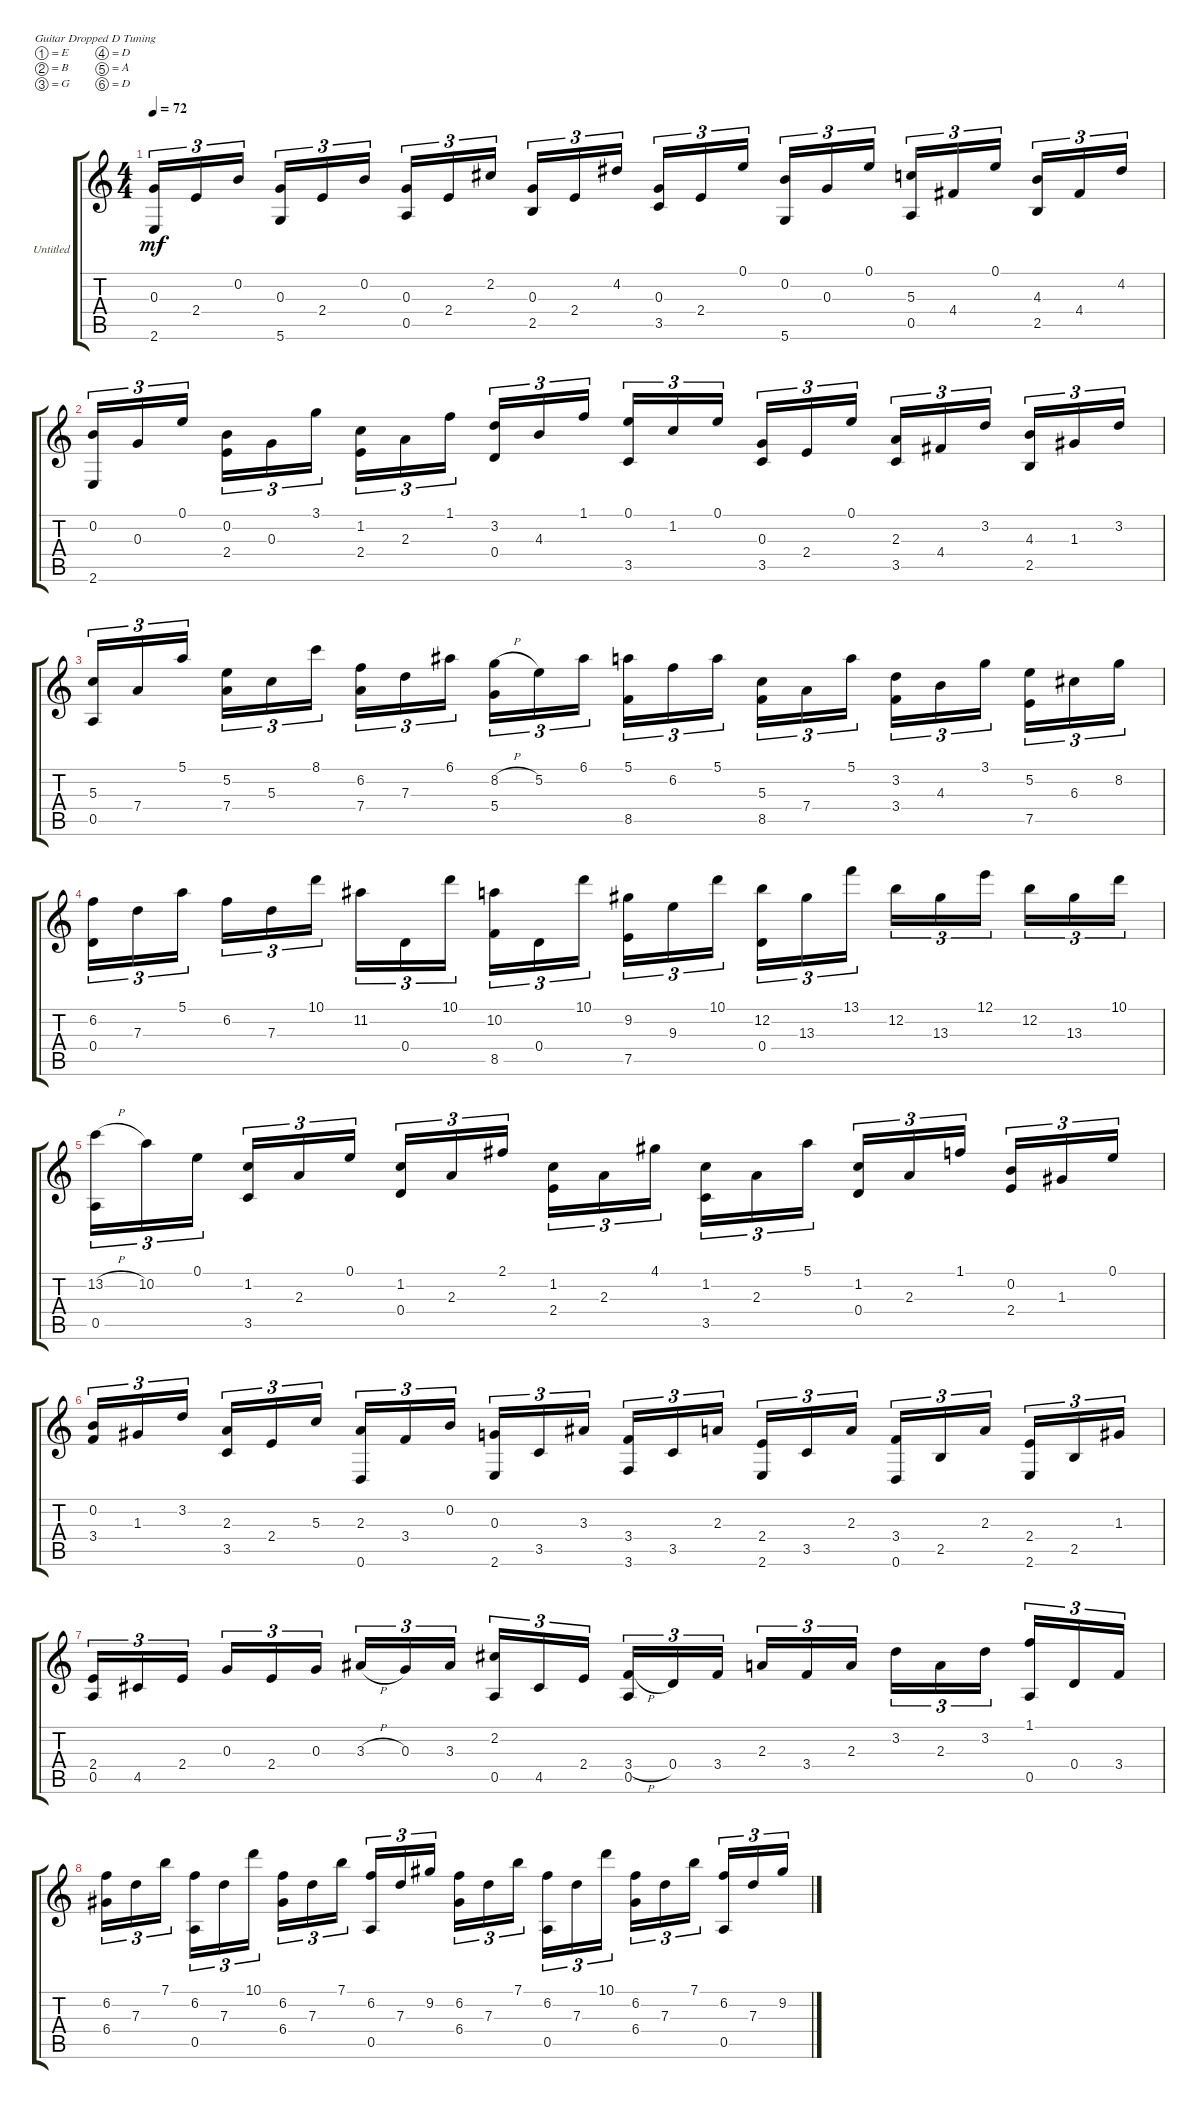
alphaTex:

\bracketExtendMode groupsimilarinstruments
\firstSystemTrackNameOrientation horizontal
\otherSystemsTrackNameOrientation horizontal
\track ("Untitled" "Untitled") {instrument acousticgrandpiano}
\staff {score tabs}
\tuning (E4 B3 G3 D3 A2 D2)
\displaytranspose 12
\ts (4 4)
\tempo 72
\clef g2
\ks c
(0.3 2.6).16{tu (3 2) dy mf} 2.4.16{tu (3 2)} 0.2.16{tu (3 2)} (0.3 5.6).16{tu (3 2)} 2.4.16{tu (3 2)} 0.2.16{tu (3 2)} (0.3 0.5).16{tu (3 2)} 2.4.16{tu (3 2)} 2.2.16{tu (3 2)} (0.3 2.5).16{tu (3 2)} 2.4.16{tu (3 2)} 4.2.16{tu (3 2)} (0.3 3.5).16{tu (3 2)} 2.4.16{tu (3 2)} 0.1.16{tu (3 2)} (0.2 5.6).16{tu (3 2)} 0.3.16{tu (3 2)} 0.1.16{tu (3 2)} (5.3 0.5).16{tu (3 2)} 4.4.16{tu (3 2)} 0.1.16{tu (3 2)} (4.3 2.5).16{tu (3 2)} 4.4.16{tu (3 2)} 4.2.16{tu (3 2)} |
(0.2 2.6).16{tu (3 2)} 0.3.16{tu (3 2)} 0.1.16{tu (3 2)} (0.2 2.4).16{tu (3 2)} 0.3.16{tu (3 2)} 3.1.16{tu (3 2)} (1.2 2.4).16{tu (3 2)} 2.3.16{tu (3 2)} 1.1.16{tu (3 2)} (3.2 0.4).16{tu (3 2)} 4.3.16{tu (3 2)} 1.1.16{tu (3 2)} (0.1 3.5).16{tu (3 2)} 1.2.16{tu (3 2)} 0.1.16{tu (3 2)} (0.3 3.5).16{tu (3 2)} 2.4.16{tu (3 2)} 0.1.16{tu (3 2)} (2.3 3.5).16{tu (3 2)} 4.4.16{tu (3 2)} 3.2.16{tu (3 2)} (4.3 2.5).16{tu (3 2)} 1.3.16{tu (3 2)} 3.2.16{tu (3 2)} |
(5.3 0.5).16{tu (3 2)} 7.4.16{tu (3 2)} 5.1.16{tu (3 2)} (5.2 7.4).16{tu (3 2)} 5.3.16{tu (3 2)} 8.1.16{tu (3 2)} (6.2 7.4).16{tu (3 2)} 7.3.16{tu (3 2)} 6.1.16{tu (3 2)} (8.2{h} 5.4).16{tu (3 2)} 5.2.16{tu (3 2)} 6.1.16{tu (3 2)} (5.1 8.5).16{tu (3 2)} 6.2.16{tu (3 2)} 5.1.16{tu (3 2)} (5.3 8.5).16{tu (3 2)} 7.4.16{tu (3 2)} 5.1.16{tu (3 2)} (3.2 3.4).16{tu (3 2)} 4.3.16{tu (3 2)} 3.1.16{tu (3 2)} (5.2 7.5).16{tu (3 2)} 6.3.16{tu (3 2)} 8.2.16{tu (3 2)} |
(6.2 0.4).16{tu (3 2)} 7.3.16{tu (3 2)} 5.1.16{tu (3 2)} 6.2.16{tu (3 2)} 7.3.16{tu (3 2)} 10.1.16{tu (3 2)} 11.2.16{tu (3 2)} 0.4.16{tu (3 2)} 10.1.16{tu (3 2)} (10.2 8.5).16{tu (3 2)} 0.4.16{tu (3 2)} 10.1.16{tu (3 2)} (9.2 7.5).16{tu (3 2)} 9.3.16{tu (3 2)} 10.1.16{tu (3 2)} (12.2 0.4).16{tu (3 2)} 13.3.16{tu (3 2)} 13.1.16{tu (3 2)} 12.2.16{tu (3 2)} 13.3.16{tu (3 2)} 12.1.16{tu (3 2)} 12.2.16{tu (3 2)} 13.3.16{tu (3 2)} 10.1.16{tu (3 2)} |
(13.2{h} 0.5).16{tu (3 2)} 10.2.16{tu (3 2)} 0.1.16{tu (3 2)} (1.2 3.5).16{tu (3 2)} 2.3.16{tu (3 2)} 0.1.16{tu (3 2)} (1.2 0.4).16{tu (3 2)} 2.3.16{tu (3 2)} 2.1.16{tu (3 2)} (1.2 2.4).16{tu (3 2)} 2.3.16{tu (3 2)} 4.1.16{tu (3 2)} (1.2 3.5).16{tu (3 2)} 2.3.16{tu (3 2)} 5.1.16{tu (3 2)} (1.2 0.4).16{tu (3 2)} 2.3.16{tu (3 2)} 1.1.16{tu (3 2)} (0.2 2.4).16{tu (3 2)} 1.3.16{tu (3 2)} 0.1.16{tu (3 2)} |
(0.2 3.4).16{tu (3 2)} 1.3.16{tu (3 2)} 3.2.16{tu (3 2)} (2.3 3.5).16{tu (3 2)} 2.4.16{tu (3 2)} 5.3.16{tu (3 2)} (2.3 0.6).16{tu (3 2)} 3.4.16{tu (3 2)} 0.2.16{tu (3 2)} (0.3 2.6).16{tu (3 2)} 3.5.16{tu (3 2)} 3.3.16{tu (3 2)} (3.4 3.6).16{tu (3 2)} 3.5.16{tu (3 2)} 2.3.16{tu (3 2)} (2.4 2.6).16{tu (3 2)} 3.5.16{tu (3 2)} 2.3.16{tu (3 2)} (3.4 0.6).16{tu (3 2)} 2.5.16{tu (3 2)} 2.3.16{tu (3 2)} (2.4 2.6).16{tu (3 2)} 2.5.16{tu (3 2)} 1.3.16{tu (3 2)} |
(2.4 0.5).16{tu (3 2)} 4.5.16{tu (3 2)} 2.4.16{tu (3 2)} 0.3.16{tu (3 2)} 2.4.16{tu (3 2)} 0.3.16{tu (3 2)} 3.3{h}.16{tu (3 2)} 0.3.16{tu (3 2)} 3.3.16{tu (3 2)} (2.2 0.5).16{tu (3 2)} 4.5.16{tu (3 2)} 2.4.16{tu (3 2)} (3.4{h} 0.5).16{tu (3 2)} 0.4.16{tu (3 2)} 3.4.16{tu (3 2)} 2.3.16{tu (3 2)} 3.4.16{tu (3 2)} 2.3.16{tu (3 2)} 3.2.16{tu (3 2)} 2.3.16{tu (3 2)} 3.2.16{tu (3 2)} (1.1 0.5).16{tu (3 2)} 0.4.16{tu (3 2)} 3.4.16{tu (3 2)} |
(6.2 6.4).16{tu (3 2)} 7.3.16{tu (3 2)} 7.1.16{tu (3 2)} (6.2 0.5).16{tu (3 2)} 7.3.16{tu (3 2)} 10.1.16{tu (3 2)} (6.2 6.4).16{tu (3 2)} 7.3.16{tu (3 2)} 7.1.16{tu (3 2)} (6.2 0.5).16{tu (3 2)} 7.3.16{tu (3 2)} 9.2.16{tu (3 2)} (6.2 6.4).16{tu (3 2)} 7.3.16{tu (3 2)} 7.1.16{tu (3 2)} (6.2 0.5).16{tu (3 2)} 7.3.16{tu (3 2)} 10.1.16{tu (3 2)} (6.2 6.4).16{tu (3 2)} 7.3.16{tu (3 2)} 7.1.16{tu (3 2)} (6.2 0.5).16{tu (3 2)} 7.3.16{tu (3 2)} 9.2.16{tu (3 2)}
